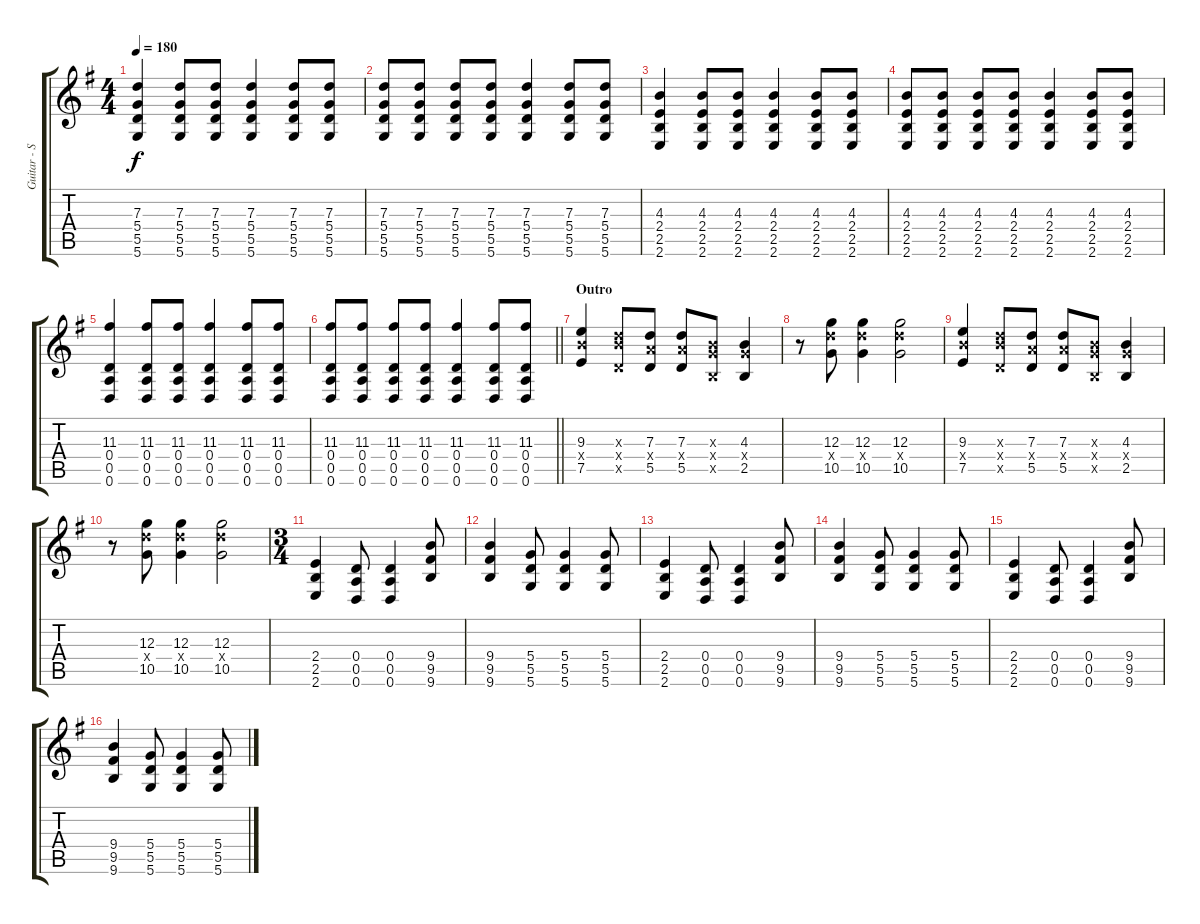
\track ("Guitar - Simon Neil" "Guitar - S") {instrument electricguitarclean}
\staff {score tabs}
\tuning (E4 B3 G3 D3 A2 D2) {hide}
\ts (4 4)
\tempo 180
\clef g2
\ks eminor
(7.3 5.4 5.5 5.6).4{dy f} (7.3 5.4 5.5 5.6).8 (7.3 5.4 5.5 5.6).8 (7.3 5.4 5.5 5.6).4 (7.3 5.4 5.5 5.6).8 (7.3 5.4 5.5 5.6).8 |
(7.3 5.4 5.5 5.6).8 (7.3 5.4 5.5 5.6).8 (7.3 5.4 5.5 5.6).8 (7.3 5.4 5.5 5.6).8 (7.3 5.4 5.5 5.6).4 (7.3 5.4 5.5 5.6).8 (7.3 5.4 5.5 5.6).8 |
(4.3 2.4 2.5 2.6).4 (4.3 2.4 2.5 2.6).8 (4.3 2.4 2.5 2.6).8 (4.3 2.4 2.5 2.6).4 (4.3 2.4 2.5 2.6).8 (4.3 2.4 2.5 2.6).8 |
(4.3 2.4 2.5 2.6).8 (4.3 2.4 2.5 2.6).8 (4.3 2.4 2.5 2.6).8 (4.3 2.4 2.5 2.6).8 (4.3 2.4 2.5 2.6).4 (4.3 2.4 2.5 2.6).8 (4.3 2.4 2.5 2.6).8 |
(11.3 0.4 0.5 0.6).4 (11.3 0.4 0.5 0.6).8 (11.3 0.4 0.5 0.6).8 (11.3 0.4 0.5 0.6).4 (11.3 0.4 0.5 0.6).8 (11.3 0.4 0.5 0.6).8 |
\barLineRight lightlight
(11.3 0.4 0.5 0.6).8 (11.3 0.4 0.5 0.6).8 (11.3 0.4 0.5 0.6).8 (11.3 0.4 0.5 0.6).8 (11.3 0.4 0.5 0.6).4 (11.3 0.4 0.5 0.6).8 (11.3 0.4 0.5 0.6).8 |
\section ("" "Outro")
(9.3 9.4{x} 7.5).4 (7.3{x} 9.4{x} 5.5{x}).8 (7.3 7.4{x} 5.5).8 (7.3 7.4{x} 5.5).8 (4.3{x} 5.4{x} 2.5{x}).8 (4.3 5.4{x} 2.5).4 |
r.8 (12.3 12.4{x} 10.5).8 (12.3 12.4{x} 10.5).4 (12.3 12.4{x} 10.5).2 |
(9.3 9.4{x} 7.5).4 (7.3{x} 9.4{x} 5.5{x}).8 (7.3 7.4{x} 5.5).8 (7.3 7.4{x} 5.5).8 (4.3{x} 5.4{x} 2.5{x}).8 (4.3 5.4{x} 2.5).4 |
r.8 (12.3 12.4{x} 10.5).8 (12.3 12.4{x} 10.5).4 (12.3 12.4{x} 10.5).2 |
\ts (3 4)
(2.4 2.5 2.6).4 (0.4 0.5 0.6).8 (0.4 0.5 0.6).4 (9.4 9.5 9.6).8 |
(9.4 9.5 9.6).4 (5.4 5.5 5.6).8 (5.4 5.5 5.6).4 (5.4 5.5 5.6).8 |
(2.4 2.5 2.6).4 (0.4 0.5 0.6).8 (0.4 0.5 0.6).4 (9.4 9.5 9.6).8 |
(9.4 9.5 9.6).4 (5.4 5.5 5.6).8 (5.4 5.5 5.6).4 (5.4 5.5 5.6).8 |
(2.4 2.5 2.6).4 (0.4 0.5 0.6).8 (0.4 0.5 0.6).4 (9.4 9.5 9.6).8 |
(9.4 9.5 9.6).4 (5.4 5.5 5.6).8 (5.4 5.5 5.6).4 (5.4 5.5 5.6).8
